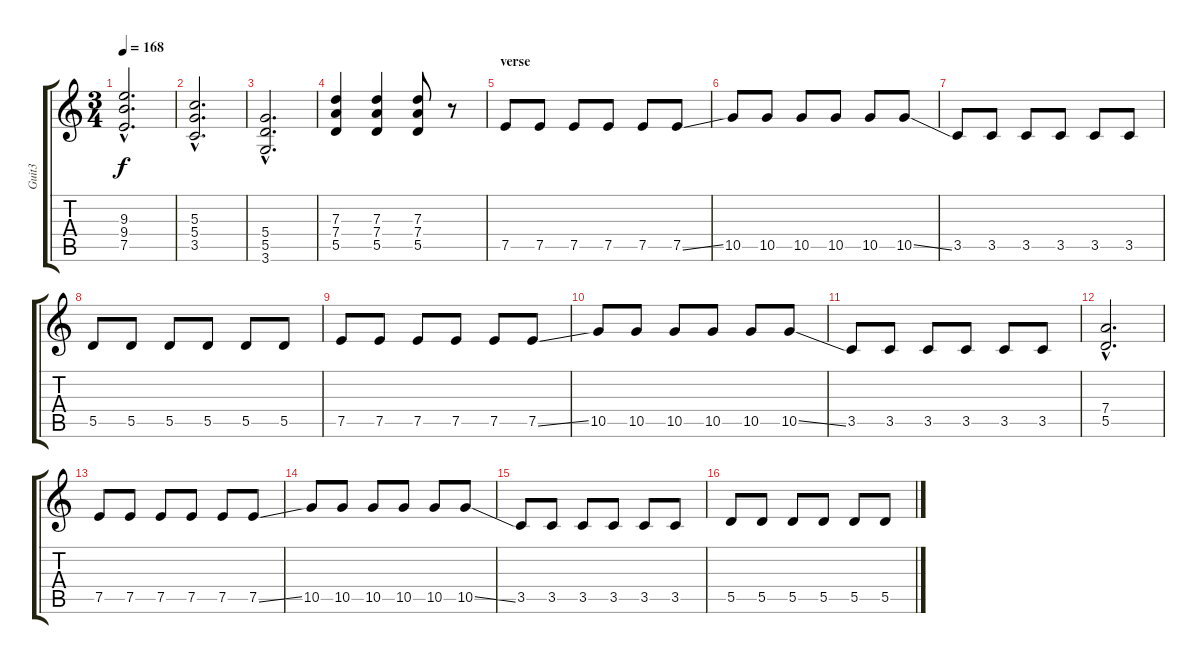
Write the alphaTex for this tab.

\track ("Guit3" "Guit3") {instrument overdrivenguitar}
\staff {score tabs}
\tuning (E4 B3 G3 D3 A2 E2) {hide}
\ts (3 4)
\tempo 168
\clef g2
\ks c
(9.3{hac} 9.4{hac} 7.5{hac}).2{d dy f} |
(5.3{hac} 5.4{hac} 3.5{hac}).2{d} |
(5.4{hac} 5.5{hac} 3.6{hac}).2{d} |
(7.3 7.4 5.5).4 (7.3 7.4 5.5).4 (7.3 7.4 5.5).8 r.8 |
\section ("" "verse")
7.5.8{volume 11 instrument distortionguitar} 7.5.8 7.5.8 7.5.8 7.5.8 7.5{ss}.8 |
10.5.8 10.5.8 10.5.8 10.5.8 10.5.8 10.5{ss}.8 |
3.5.8 3.5.8 3.5.8 3.5.8 3.5.8 3.5.8 |
5.5.8 5.5.8 5.5.8 5.5.8 5.5.8 5.5.8 |
7.5.8{volume 11 instrument distortionguitar} 7.5.8 7.5.8 7.5.8 7.5.8 7.5{ss}.8 |
10.5.8 10.5.8 10.5.8 10.5.8 10.5.8 10.5{ss}.8 |
3.5.8 3.5.8 3.5.8 3.5.8 3.5.8 3.5.8 |
(7.4{hac} 5.5{hac}).2{d} |
7.5.8{volume 11 instrument distortionguitar} 7.5.8 7.5.8 7.5.8 7.5.8 7.5{ss}.8 |
10.5.8 10.5.8 10.5.8 10.5.8 10.5.8 10.5{ss}.8 |
3.5.8 3.5.8 3.5.8 3.5.8 3.5.8 3.5.8 |
5.5.8 5.5.8 5.5.8 5.5.8 5.5.8 5.5.8
